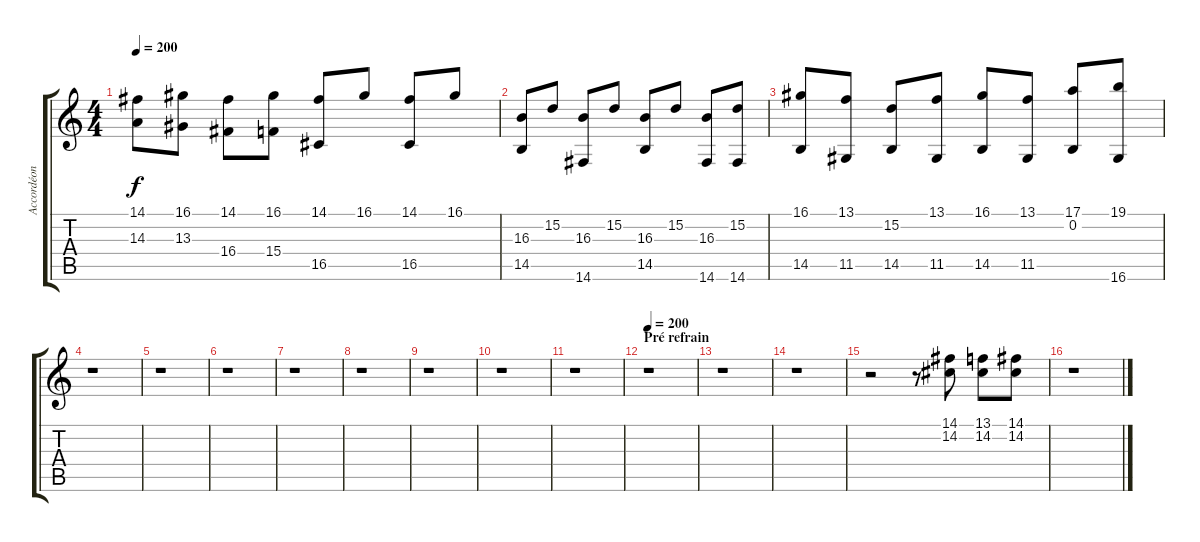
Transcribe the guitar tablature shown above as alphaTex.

\track ("Accordéon" "Accordéon") {instrument accordion}
\staff {score tabs}
\tuning (E4 B3 G3 D3 A2 E2) {hide}
\ts (4 4)
\tempo 200
\clef g2
\ks c
(14.1 14.3).8{dy f} (16.1 13.3).8 (14.1 16.4).8 (16.1 15.4).8 (14.1 16.5).8 16.1.8 (14.1 16.5).8 16.1.8 |
(16.3 14.5).8 15.2.8 (16.3 14.6).8 15.2.8 (16.3 14.5).8 15.2.8 (16.3 14.6).8 (15.2 14.6).8 |
(16.1 14.5).8 (13.1 11.5).8 (15.2 14.5).8 (13.1 11.5).8 (16.1 14.5).8 (13.1 11.5).8 (17.1 0.2).8 (19.1 16.6).8 |
\section ("" "")
r.1 |
r.1 |
r.1 |
r.1 |
r.1 |
r.1 |
r.1 |
r.1 |
\section ("" "Pré refrain")
\tempo 200
r.1 |
r.1 |
r.1 |
r.2 r.8 (14.1 14.2).8 (13.1 14.2).8 (14.1 14.2).8 |
r.1
